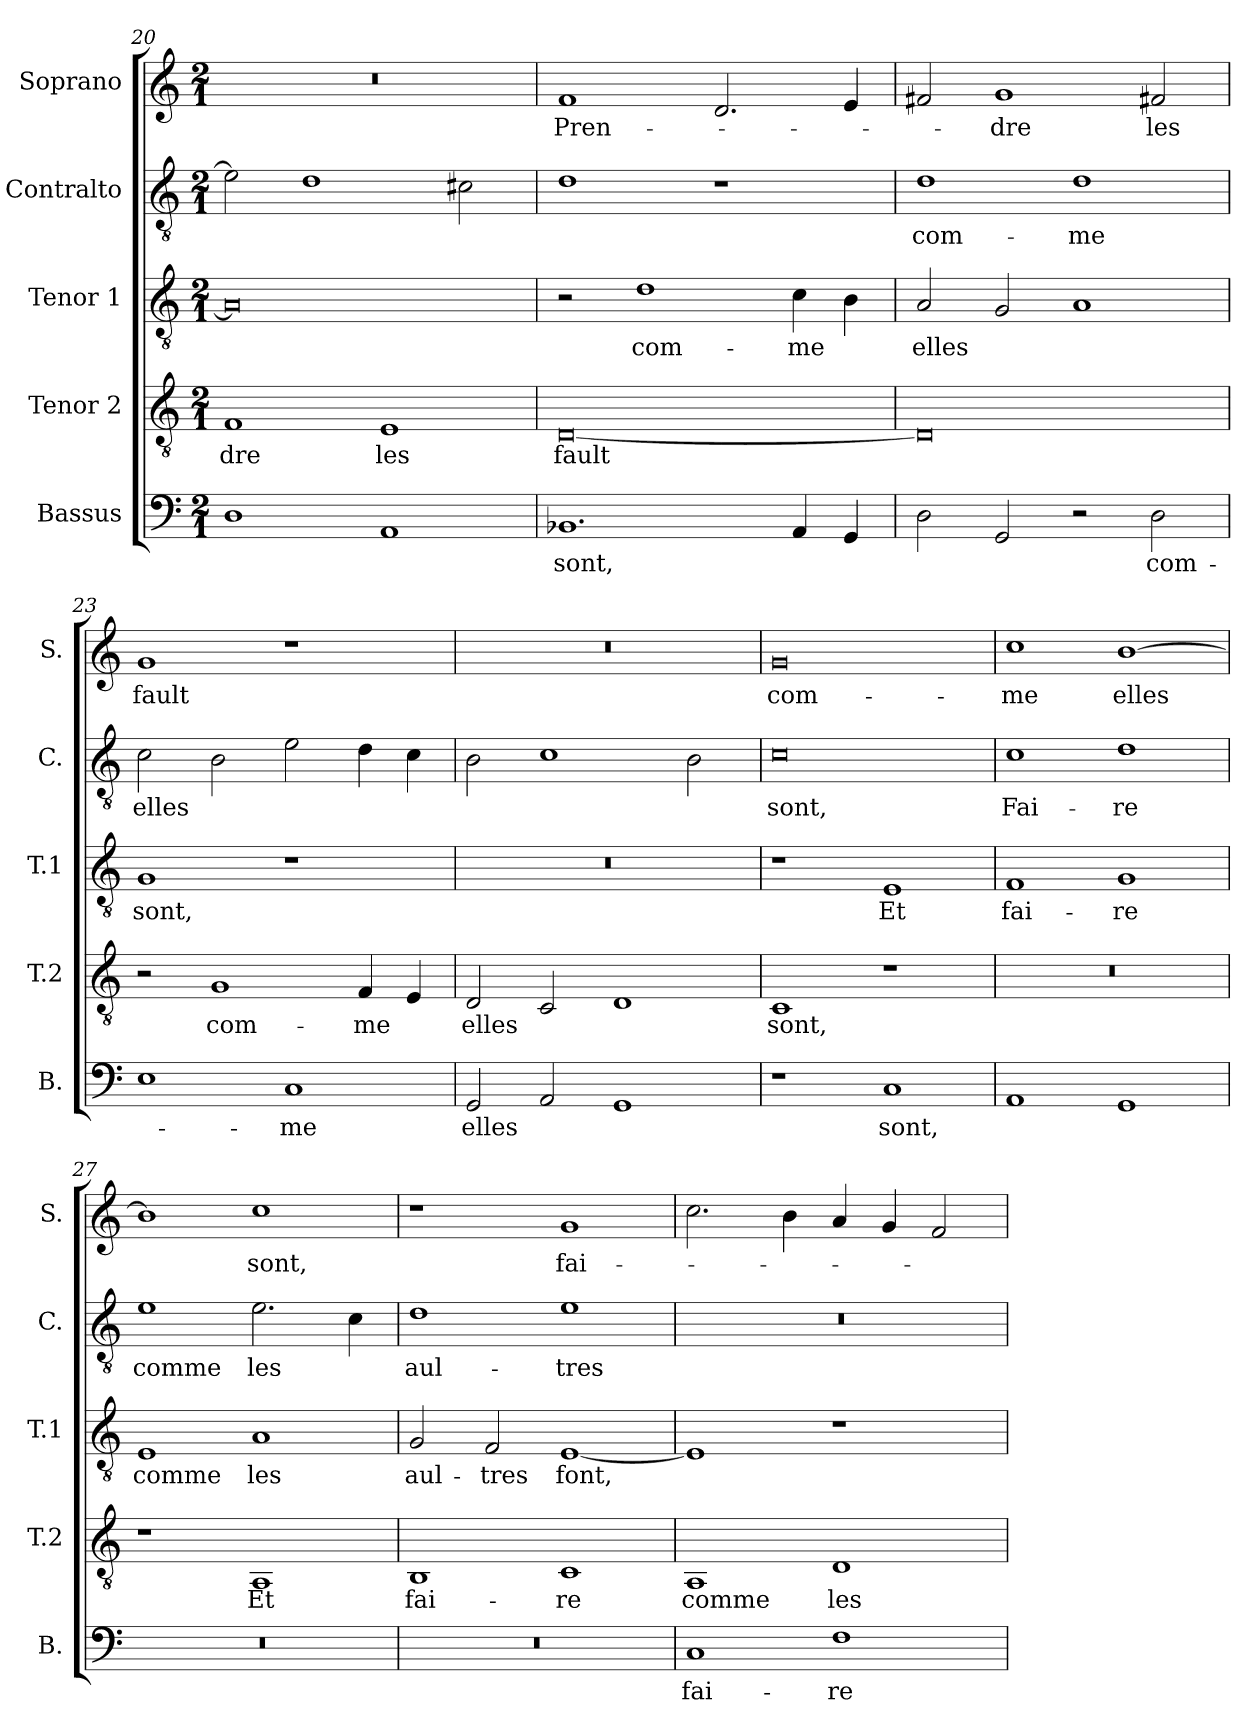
**kern	**text	**kern	**text	**kern	**text	**kern	**text	**kern	**text
*part5	*part5	*part4	*part4	*part3	*part3	*part2	*part2	*part1	*part1
*staff5	*staff5	*staff4	*staff4	*staff3	*staff3	*staff2	*staff2	*staff1	*staff1
*I"Bassus	*	*I"Tenor 2	*	*I"Tenor 1	*	*I"Contralto	*	*I"Soprano	*
*I'B.	*	*I'T.2	*	*I'T.1	*	*I'C.	*	*I'S.	*
*clefF4	*	*clefGv2	*	*clefGv2	*	*clefGv2	*	*clefG2	*
*k[]	*	*k[]	*	*k[]	*	*k[]	*	*k[]	*
*M2/1	*	*M2/1	*	*M2/1	*	*M2/1	*	*M2/1	*
=20	=20	=20	=20	=20	=20	=20	=20	=20	=20
!	!	!	!LO:LY:b	!	!	!	!	!	!
1D	.	1F	-dre	0A]	.	2e\]	.	0r	.
.	.	.	.	.	.	1d	.	.	.
!	!	!	!LO:LY:b	!	!	!	!	!	!
1AA	.	1E	les	.	.	.	.	.	.
.	.	.	.	.	.	2c#X\	.	.	.
!!LO:LB:g=z
=21	=21	=21	=21	=21	=21	=21	=21	=21	=21
!	!LO:LY:b	!	!LO:LY:b	!	!	!	!	!	!LO:LY:b
1.BB-X	sont,	[0D	fault	2r	.	1d	.	1f	Pren-
!	!	!	!	!	!LO:LY:b	!	!	!	!
.	.	.	.	1d	com-	.	.	.	.
.	.	.	.	.	.	1r	.	2.d/	.
!	!	!	!	!	!LO:LY:b	!	!	!	!
4AA/	.	.	.	4c\	-me	.	.	.	.
4GG/	.	.	.	4B\	.	.	.	4e/	.
=22	=22	=22	=22	=22	=22	=22	=22	=22	=22
!	!	!	!	!	!LO:LY:b	!	!LO:LY:b	!	!
2D\	.	0D]	.	2A/	elles	1d	com-	2f#X/	.
!	!	!	!	!	!	!	!	!	!LO:LY:b
2GG/	.	.	.	2G/	.	.	.	1g	-dre
!	!	!	!	!	!	!	!LO:LY:b	!	!
2r	.	.	.	1A	.	1d	-me	.	.
!	!LO:LY:b	!	!	!	!	!	!	!	!LO:LY:b
2D\	com-	.	.	.	.	.	.	2f#X/	les
=23	=23	=23	=23	=23	=23	=23	=23	=23	=23
!	!	!	!	!	!LO:LY:b	!	!LO:LY:b	!	!LO:LY:b
1E	.	2r	.	1G	sont,	2c\	elles	1g	fault
!	!	!	!LO:LY:b	!	!	!	!	!	!
.	.	1G	com-	.	.	2B\	.	.	.
!	!LO:LY:b	!	!	!	!	!	!	!	!
1C	-me	.	.	1r	.	2e\	.	1r	.
!	!	!	!LO:LY:b	!	!	!	!	!	!
.	.	4F/	-me	.	.	4d\	.	.	.
.	.	4E/	.	.	.	4c\	.	.	.
=24	=24	=24	=24	=24	=24	=24	=24	=24	=24
!	!LO:LY:b	!	!LO:LY:b	!	!	!	!	!	!
2GG/	elles	2D/	elles	0r	.	2B\	.	0r	.
2AA/	.	2C/	.	.	.	1c	.	.	.
1GG	.	1D	.	.	.	.	.	.	.
.	.	.	.	.	.	2B\	.	.	.
=25	=25	=25	=25	=25	=25	=25	=25	=25	=25
!	!	!	!LO:LY:b	!	!	!	!LO:LY:b	!	!LO:LY:b
1r	.	1C	sont,	1r	.	0c	sont,	0g	com-
!	!LO:LY:b	!	!	!	!LO:LY:b	!	!	!	!
1C	sont,	1r	.	1E	Et	.	.	.	.
!!LO:LB:g=z
=26	=26	=26	=26	=26	=26	=26	=26	=26	=26
!	!	!	!	!	!LO:LY:b	!	!LO:LY:b	!	!LO:LY:b
1AA	.	0r	.	1F	fai-	1c	Fai-	1cc	-me
!	!	!	!	!	!LO:LY:b	!	!LO:LY:b	!	!LO:LY:b
1GG	.	.	.	1G	-re	1d	-re	[1b	elles
=27	=27	=27	=27	=27	=27	=27	=27	=27	=27
!	!	!	!	!	!LO:LY:b	!	!LO:LY:b	!	!
0r	.	1r	.	1E	comme	1e	comme	1b]	.
!	!	!	!LO:LY:b	!	!LO:LY:b	!	!LO:LY:b	!	!LO:LY:b
.	.	1AA	Et	1A	les	2.e\	les	1cc	sont,
.	.	.	.	.	.	4c\	.	.	.
=28	=28	=28	=28	=28	=28	=28	=28	=28	=28
!	!	!	!LO:LY:b	!	!LO:LY:b	!	!LO:LY:b	!	!
0r	.	1BB	fai-	2G/	aul-	1d	aul-	1r	.
!	!	!	!	!	!LO:LY:b	!	!	!	!
.	.	.	.	2F/	-tres	.	.	.	.
!	!	!	!LO:LY:b	!	!LO:LY:b	!	!LO:LY:b	!	!LO:LY:b
.	.	1C	-re	[1E	font,	1e	-tres	1g	fai-
=29	=29	=29	=29	=29	=29	=29	=29	=29	=29
!	!LO:LY:b	!	!LO:LY:b	!	!	!	!	!	!
1C	fai-	1AA	comme	1E]	.	0r	.	2.cc\	.
.	.	.	.	.	.	.	.	4b\	.
!	!LO:LY:b	!	!LO:LY:b	!	!	!	!	!	!
1F	-re	1D	les	1r	.	.	.	4a/	.
.	.	.	.	.	.	.	.	4g/	.
.	.	.	.	.	.	.	.	2f/	.
=	=	=	=	=	=	=	=	=	=
*-	*-	*-	*-	*-	*-	*-	*-	*-	*-
